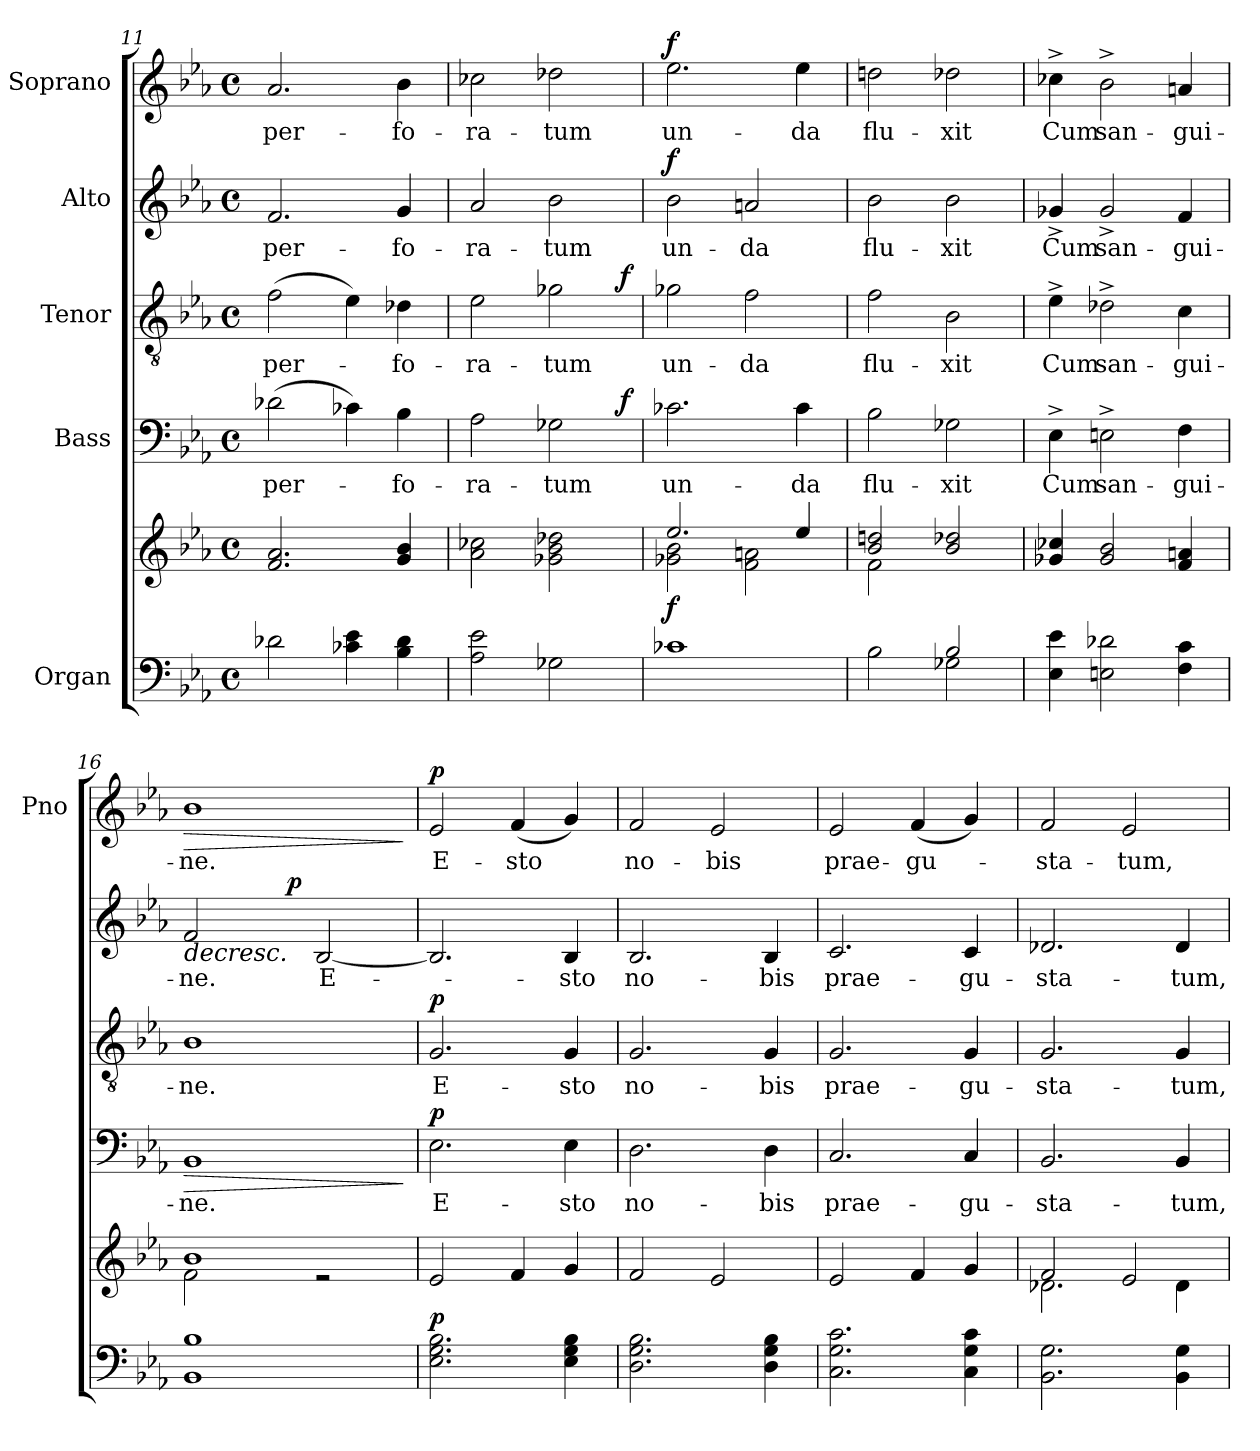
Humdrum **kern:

**kern	**kern	**dynam	**kern	**text	**dynam	**kern	**text	**dynam	**kern	**text	**dynam	**kern	**text	**dynam
*part5	*part5	*part5	*part4	*part4	*part4	*part3	*part3	*part3	*part2	*part2	*part2	*part1	*part1	*part1
*staff6	*staff5	*staff5/6	*staff4	*staff4	*staff4	*staff3	*staff3	*staff3	*staff2	*staff2	*staff2	*staff1	*staff1	*staff1
*I"Organ	*	*	*I"Bass	*	*	*I"Tenor	*	*	*I"Alto	*	*	*I"Soprano	*	*
*	*	*	*	*	*	*	*	*	*	*	*	*I'Pno	*	*
*clefF4	*clefG2	*	*clefF4	*	*	*clefGv2	*	*	*clefG2	*	*	*clefG2	*	*
*k[b-e-a-]	*k[b-e-a-]	*	*k[b-e-a-]	*	*	*k[b-e-a-]	*	*	*k[b-e-a-]	*	*	*k[b-e-a-]	*	*
*E-:	*E-:	*	*E-:	*	*	*E-:	*	*	*E-:	*	*	*E-:	*	*
*M4/4	*M4/4	*	*M4/4	*	*	*M4/4	*	*	*M4/4	*	*	*M4/4	*	*
*met(c)	*met(c)	*	*met(c)	*	*	*met(c)	*	*	*met(c)	*	*	*met(c)	*	*
=11	=11	=11	=11	=11	=11	=11	=11	=11	=11	=11	=11	=11	=11	=11
2d-X\	2.f/ 2.a-/	.	(2d-X\	per-	.	(2f\	per-	.	2.f/	per-	.	2.a-/	per-	.
4c-X\ 4e-\	.	.	4c-X\)	.	.	4e-\)	.	.	.	.	.	.	.	.
4B-\ 4d-\	4g/ 4b-/	.	4B-\	-fo-	.	4d-X\	-fo-	.	4g/	-fo-	.	4b-\	-fo-	.
=12	=12	=12	=12	=12	=12	=12	=12	=12	=12	=12	=12	=12	=12	=12
*	*	*	*^	*	*	*^	*	*	*	*	*	*	*	*
2A-\ 2e-\	2a-\ 2cc-X\	.	2A-\	2...ryy	-ra-	.	2e-\	2...ryy	-ra-	.	2a-/	-ra-	.	2cc-X\	-ra-	.
2G-X\	2g-X\ 2b-\ 2dd-X\	.	2G-X\	.	-tum	.	2g-X\	.	-tum	.	2b-\	-tum	.	2dd-X\	-tum	.
!	!	!	!	!	!	!LO:DY:a	!	!	!	!LO:DY:a	!	!	!	!	!	!
.	.	.	.	16ryy	.	f	.	16ryy	.	f	.	.	.	.	.	.
=13	=13	=13	=13	=13	=13	=13	=13	=13	=13	=13	=13	=13	=13	=13	=13	=13
*	*^	*	*	*	*	*	*	*	*	*	*	*	*	*	*	*
!	!	!	!LO:DY:a=2	!	!	!	!	!	!	!	!	!	!	!LO:DY:a	!	!	!LO:DY:a
*	*	*	*	*v	*v	*	*	*	*	*	*	*	*	*	*	*	*
*	*	*	*	*	*	*	*v	*v	*	*	*	*	*	*	*	*
1c-X	2.ee-/	2g-X\ 2b-\	f	2.c-X\	un-	.	2g-X\	un-	.	2b-\	un-	f	2.ee-\	un-	f
.	.	2f\ 2an\	.	.	.	.	2f\	-da	.	2an/	-da	.	.	.	.
.	4ee-/	.	.	4c-\	-da	.	.	.	.	.	.	.	4ee-\	-da	.
!!LO:PB:g=z
=14	=14	=14	=14	=14	=14	=14	=14	=14	=14	=14	=14	=14	=14	=14	=14
*^	*	*	*	*	*	*	*	*	*	*	*	*	*	*	*
2ryy	2B-\	2b-/ 2ddn/	2f\	.	2B-\	flu-	.	2f\	flu-	.	2b-\	flu-	.	2ddn\	flu-	.
2B-/	2G-X\	2b-/ 2dd-X/	2ryy	.	2G-X\	-xit	.	2B-\	-xit	.	2b-\	-xit	.	2dd-X\	-xit	.
*v	*v	*	*	*	*	*	*	*	*	*	*	*	*	*	*	*
*	*v	*v	*	*	*	*	*	*	*	*	*	*	*	*	*
=15	=15	=15	=15	=15	=15	=15	=15	=15	=15	=15	=15	=15	=15	=15
4E-\ 4e-\	4g-X/ 4cc-X/	.	4E-^>\	Cum	.	4e-^>\	Cum	.	4g-X^</	Cum	.	4cc-X^>\	Cum	.
2En\ 2d-X\	2g-/ 2b-/	.	2En^>\	san-	.	2d-X^>\	san-	.	2g-^</	san-	.	2b-^>\	san-	.
4F\ 4c\	4f/ 4an/	.	4F\	-gui-	.	4c\	-gui-	.	4f/	-gui-	.	4an/	-gui-	.
=16	=16	=16	=16	=16	=16	=16	=16	=16	=16	=16	=16	=16	=16	=16
*^	*^	*	*	*	*	*	*	*	*	*	*	*	*	*
!	!	!	!	!	!	!	!LO:HP:b	!	!	!	!	!	!LO:HP:b	!	!	!LO:HP:b
*	*	*	*	*	*	*	*	*	*	*	*^	*	*	*	*	*
1B-	1BB-	1b-	2f\	.	1BB-	-ne.	>	1B-	-ne.	.	2f/	4ryy	-ne.	>	1b-	-ne.	>
.	.	.	.	.	.	.	.	.	.	.	.	8ryy	.	.	.	.	.
.	.	.	.	.	.	.	.	.	.	.	.	32ryy	.	.	.	.	.
!	!	!	!	!	!	!	!	!	!	!	!	!	!	!LO:DY:a	!	!	!
.	.	.	.	.	.	.	.	.	.	.	.	2ryy	.	p	.	.	.
.	.	.	2re	.	.	.	.	.	.	.	[2B-/	.	E-	.	.	.	.
.	.	.	.	.	.	.	.	.	.	.	.	16.ryy	.	.	.	.	.
*v	*v	*	*	*	*	*	*	*	*	*	*	*	*	*	*	*	*
*	*v	*v	*	*	*	*	*	*	*	*	*	*	*	*	*	*
.	.	.	.	.	]	.	.	.	.	.	.	]	.	.	]
=17	=17	=17	=17	=17	=17	=17	=17	=17	=17	=17	=17	=17	=17	=17	=17
!	!	!LO:DY:a=2	!	!	!LO:DY:a	!	!	!LO:DY:a	!	!	!	!	!	!	!LO:DY:a
*	*	*	*	*	*	*	*	*	*v	*v	*	*	*	*	*
2.E-\ 2.G\ 2.B-\	2e-/	p	2.E-\	E-	p	2.G/	E-	p	2.B-/]	.	.	2e-/	E-	p
.	4f/	.	.	.	.	.	.	.	.	.	.	(4f/	-sto	.
4E-\ 4G\ 4B-\	4g/	.	4E-\	-sto	.	4G/	-sto	.	4B-/	-sto	.	4g/)	.	.
=18	=18	=18	=18	=18	=18	=18	=18	=18	=18	=18	=18	=18	=18	=18
2.D\ 2.G\ 2.B-\	2f/	.	2.D\	no-	.	2.G/	no-	.	2.B-/	no-	.	2f/	no-	.
.	2e-/	.	.	.	.	.	.	.	.	.	.	2e-/	-bis	.
4D\ 4G\ 4B-\	.	.	4D\	-bis	.	4G/	-bis	.	4B-/	-bis	.	.	.	.
=19	=19	=19	=19	=19	=19	=19	=19	=19	=19	=19	=19	=19	=19	=19
2.C\ 2.G\ 2.c\	2e-/	.	2.C/	prae-	.	2.G/	prae-	.	2.c/	prae-	.	2e-/	prae-	.
.	4f/	.	.	.	.	.	.	.	.	.	.	(4f/	-gu-	.
4C\ 4G\ 4c\	4g/	.	4C/	-gu-	.	4G/	-gu-	.	4c/	-gu-	.	4g/)	.	.
=20	=20	=20	=20	=20	=20	=20	=20	=20	=20	=20	=20	=20	=20	=20
*	*^	*	*	*	*	*	*	*	*	*	*	*	*	*
2.BB-\ 2.G\	2f/	2.d-X\	.	2.BB-/	-sta-	.	2.G/	-sta-	.	2.d-X/	-sta-	.	2f/	-sta-	.
.	2e-/	.	.	.	.	.	.	.	.	.	.	.	2e-/	-tum,	.
4BB-\ 4G\	.	4d-\	.	4BB-/	-tum,	.	4G/	-tum,	.	4d-/	-tum,	.	.	.	.
*	*v	*v	*	*	*	*	*	*	*	*	*	*	*	*	*
=	=	=	=	=	=	=	=	=	=	=	=	=	=	=
*-	*-	*-	*-	*-	*-	*-	*-	*-	*-	*-	*-	*-	*-	*-
